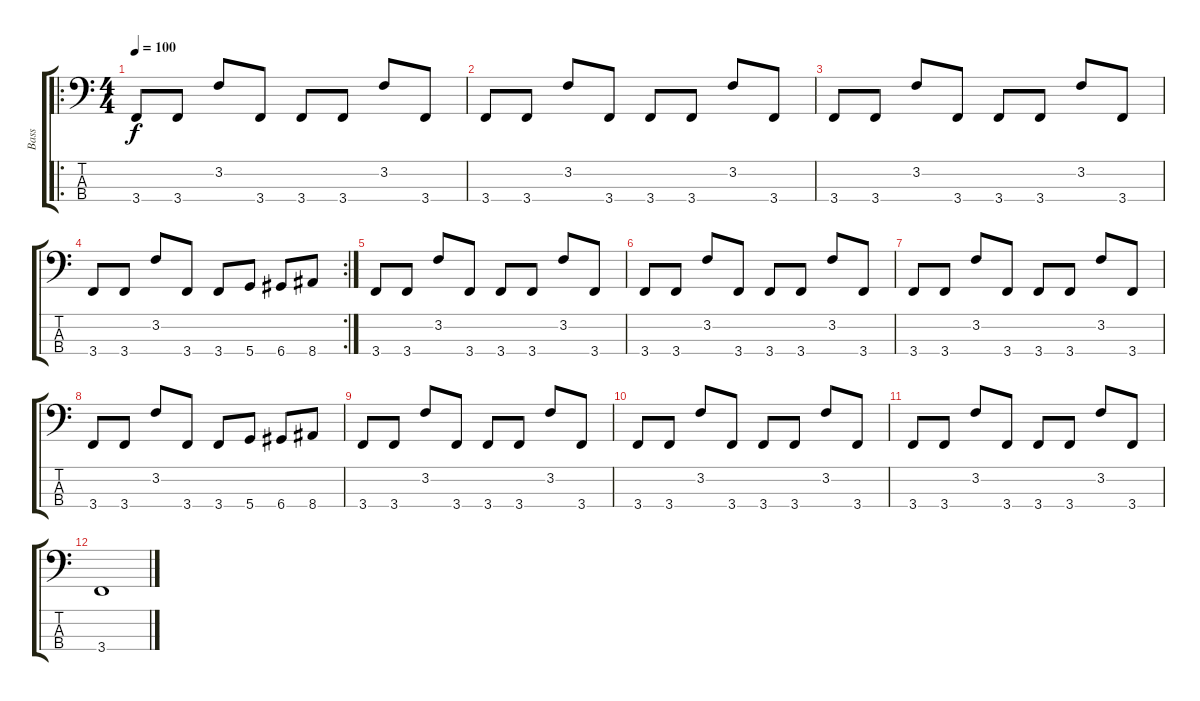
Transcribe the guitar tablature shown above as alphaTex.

\track ("Bass" "Bass") {instrument electricbassfinger}
\staff {score tabs}
\tuning (G2 D2 A1 D1) {hide}
\ro
\ts (4 4)
\tempo 100
\clef f4
\ks c
3.4.8{dy f} 3.4.8 3.2.8 3.4.8 3.4.8 3.4.8 3.2.8 3.4.8 |
3.4.8 3.4.8 3.2.8 3.4.8 3.4.8 3.4.8 3.2.8 3.4.8 |
3.4.8 3.4.8 3.2.8 3.4.8 3.4.8 3.4.8 3.2.8 3.4.8 |
\rc 2
3.4.8 3.4.8 3.2.8 3.4.8 3.4.8 5.4.8 6.4.8 8.4.8 |
3.4.8 3.4.8 3.2.8 3.4.8 3.4.8 3.4.8 3.2.8 3.4.8 |
3.4.8 3.4.8 3.2.8 3.4.8 3.4.8 3.4.8 3.2.8 3.4.8 |
3.4.8 3.4.8 3.2.8 3.4.8 3.4.8 3.4.8 3.2.8 3.4.8 |
3.4.8 3.4.8 3.2.8 3.4.8 3.4.8 5.4.8 6.4.8 8.4.8 |
3.4.8 3.4.8 3.2.8 3.4.8 3.4.8 3.4.8 3.2.8 3.4.8 |
3.4.8 3.4.8 3.2.8 3.4.8 3.4.8 3.4.8 3.2.8 3.4.8 |
3.4.8 3.4.8 3.2.8 3.4.8 3.4.8 3.4.8 3.2.8 3.4.8 |
3.4.1
